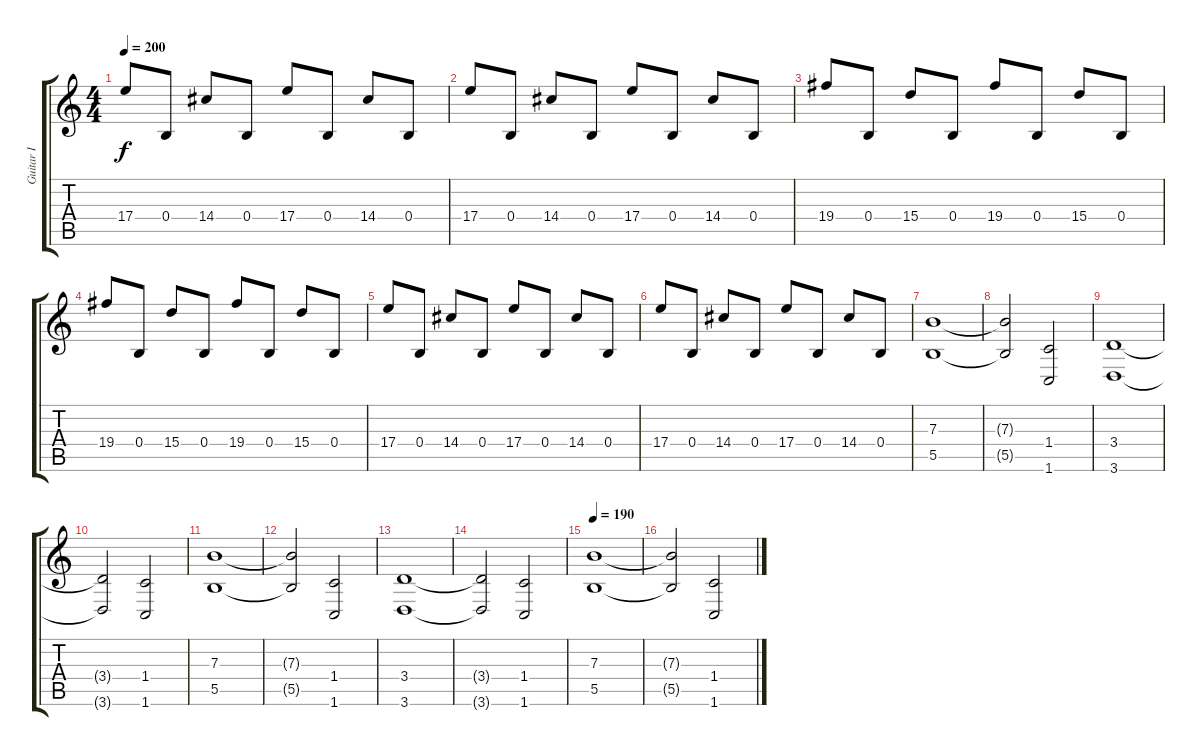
\track ("Guitar I" "Guitar I") {instrument distortionguitar}
\staff {score tabs}
\tuning (Db4 Ab3 E3 B2 Gb2 B1) {hide}
\ts (4 4)
\tempo 200
\clef g2
\ks c
17.4.8{dy f} 0.4.8 14.4.8 0.4.8 17.4.8 0.4.8 14.4.8 0.4.8 |
17.4.8 0.4.8 14.4.8 0.4.8 17.4.8 0.4.8 14.4.8 0.4.8 |
19.4.8 0.4.8 15.4.8 0.4.8 19.4.8 0.4.8 15.4.8 0.4.8 |
19.4.8 0.4.8 15.4.8 0.4.8 19.4.8 0.4.8 15.4.8 0.4.8 |
17.4.8 0.4.8 14.4.8 0.4.8 17.4.8 0.4.8 14.4.8 0.4.8 |
17.4.8 0.4.8 14.4.8 0.4.8 17.4.8 0.4.8 14.4.8 0.4.8 |
(7.3 5.5).1 |
(7.3{t} 5.5{t}).2 (1.4 1.6).2 |
(3.4 3.6).1 |
(3.4{t} 3.6{t}).2 (1.4 1.6).2 |
(7.3 5.5).1 |
(7.3{t} 5.5{t}).2 (1.4 1.6).2 |
(3.4 3.6).1 |
(3.4{t} 3.6{t}).2 (1.4 1.6).2 |
\tempo 190
(7.3 5.5).1 |
(7.3{t} 5.5{t}).2 (1.4 1.6).2
